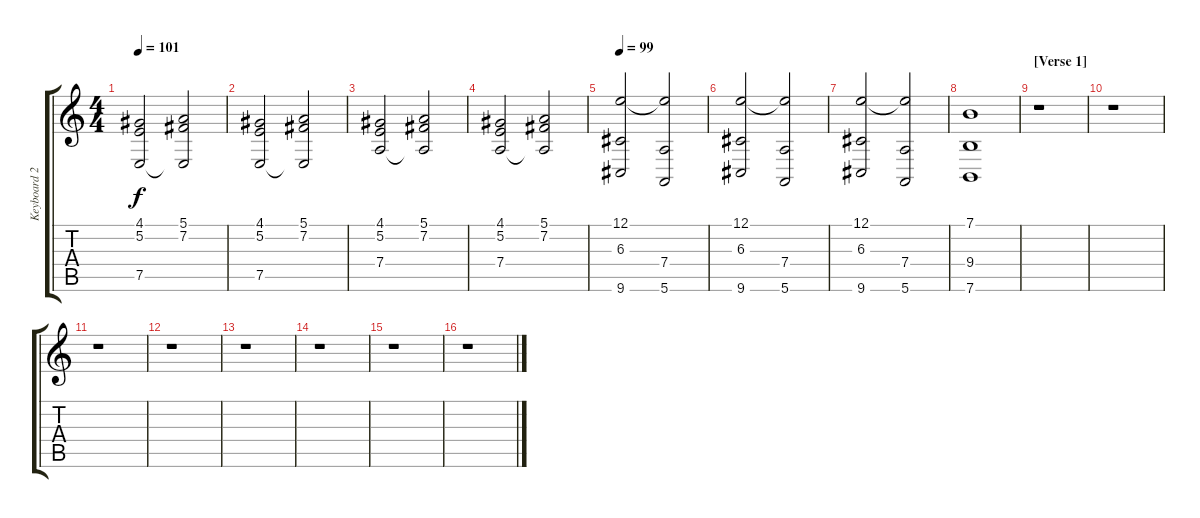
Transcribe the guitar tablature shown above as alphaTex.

\track ("Keyboard 2" "Keyboard 2") {instrument synthstrings2}
\staff {score tabs}
\tuning (E4 B3 G3 D3 A2 E2) {hide}
\ts (4 4)
\tempo 101
\clef g2
\ks c
(4.1 5.2 7.5).2{dy f} (5.1 7.2 7.5{t}).2 |
(4.1 5.2 7.5).2 (5.1 7.2 7.5{t}).2 |
(4.1 5.2 7.4).2 (5.1 7.2 7.4{t}).2 |
(4.1 5.2 7.4).2 (5.1 7.2 7.4{t}).2 |
\section ("" "")
\tempo 99
(12.1 6.3 9.6).2 (12.1{t} 7.4 5.6).2 |
(12.1 6.3 9.6).2 (12.1{t} 7.4 5.6).2 |
(12.1 6.3 9.6).2 (12.1{t} 7.4 5.6).2 |
(7.1 9.4 7.6).1 |
\section ("" "[Verse 1]")
r.1 |
r.1 |
r.1 |
r.1 |
r.1 |
r.1 |
r.1 |
r.1
